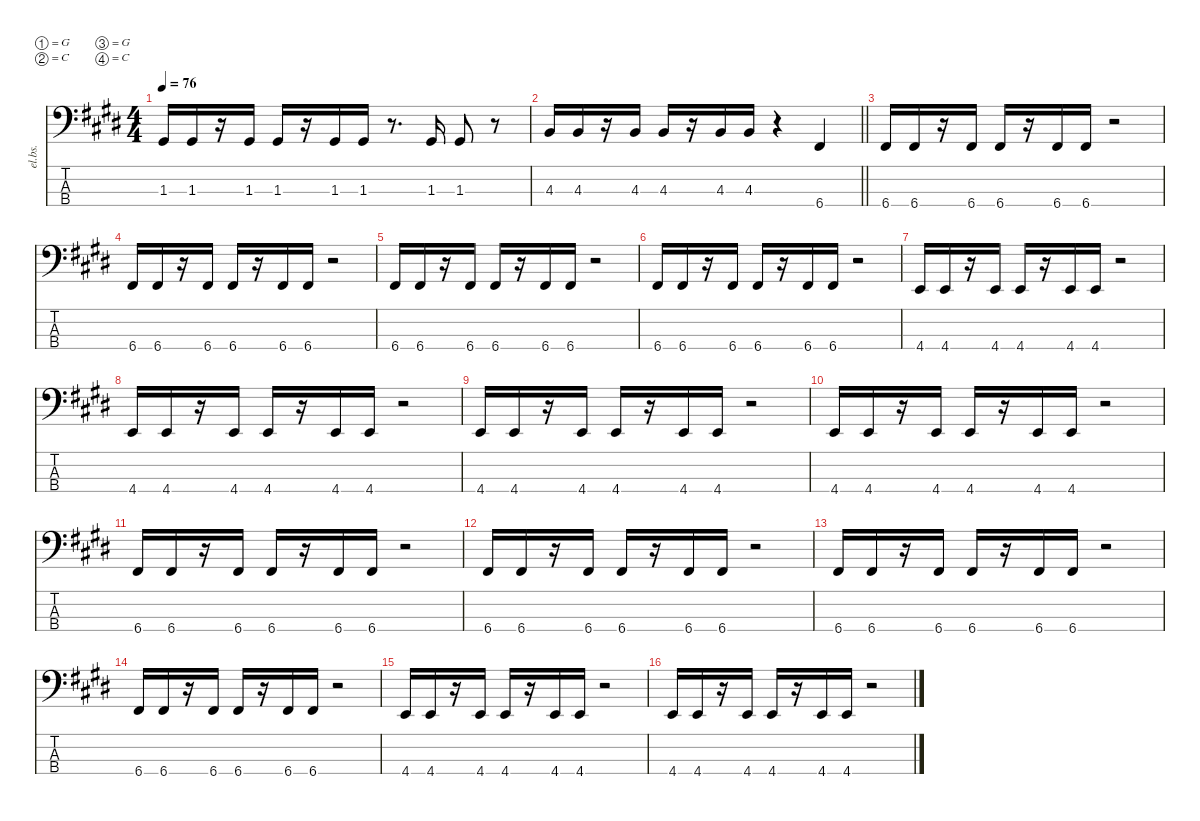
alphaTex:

\defaultSystemsLayout 4
\hideDynamics
\bracketExtendMode nobrackets
\otherSystemsTrackNameOrientation horizontal
\track ("Bass" "el.bs.") {defaultSystemsLayout 8 instrument electricbassfinger}
\staff {score tabs}
\tuning (G2 C2 G1 C1)
\ts (4 4)
\tempo 76
\clef f4
\ks e
1.3{acc #}.16{dy f beam Up} 1.3{acc #}.16{beam Up} r.16{beam Up} 1.3{acc #}.16{beam Up} 1.3{acc #}.16{beam Up} r.16{beam Up} 1.3{acc #}.16{beam Up} 1.3{acc #}.16{beam Up} r.8{d beam Up} 1.3{acc #}.16{beam Up} 1.3{acc #}.8{beam Up} r.8{beam Up} |
\barLineRight lightlight
4.3{acc forcenatural}.16{beam Up} 4.3{acc forcenatural}.16{beam Up} r.16{beam Up} 4.3{acc forcenatural}.16{beam Up} 4.3{acc forcenatural}.16{beam Up} r.16{beam Up} 4.3{acc forcenatural}.16{beam Up} 4.3{acc forcenatural}.16{beam Up} r.4{beam Up} 6.4{acc #}.4{beam Up} |
6.4{acc #}.16{beam Up} 6.4{acc #}.16{beam Up} r.16{beam Up} 6.4{acc #}.16{beam Up} 6.4{acc #}.16{beam Up} r.16{beam Up} 6.4{acc #}.16{beam Up} 6.4{acc #}.16{beam Up} r.2{beam Up} |
6.4{acc #}.16{beam Up} 6.4{acc #}.16{beam Up} r.16{beam Up} 6.4{acc #}.16{beam Up} 6.4{acc #}.16{beam Up} r.16{beam Up} 6.4{acc #}.16{beam Up} 6.4{acc #}.16{beam Up} r.2{beam Up} |
6.4{acc #}.16{beam Up} 6.4{acc #}.16{beam Up} r.16{beam Up} 6.4{acc #}.16{beam Up} 6.4{acc #}.16{beam Up} r.16{beam Up} 6.4{acc #}.16{beam Up} 6.4{acc #}.16{beam Up} r.2{beam Up} |
6.4{acc #}.16{beam Up} 6.4{acc #}.16{beam Up} r.16{beam Up} 6.4{acc #}.16{beam Up} 6.4{acc #}.16{beam Up} r.16{beam Up} 6.4{acc #}.16{beam Up} 6.4{acc #}.16{beam Up} r.2{beam Up} |
4.4{acc forcenatural}.16{beam Up} 4.4{acc forcenatural}.16{beam Up} r.16{beam Up} 4.4{acc forcenatural}.16{beam Up} 4.4{acc forcenatural}.16{beam Up} r.16{beam Up} 4.4{acc forcenatural}.16{beam Up} 4.4{acc forcenatural}.16{beam Up} r.2{beam Up} |
4.4{acc forcenatural}.16{beam Up} 4.4{acc forcenatural}.16{beam Up} r.16{beam Up} 4.4{acc forcenatural}.16{beam Up} 4.4{acc forcenatural}.16{beam Up} r.16{beam Up} 4.4{acc forcenatural}.16{beam Up} 4.4{acc forcenatural}.16{beam Up} r.2{beam Up} |
4.4{acc forcenatural}.16{beam Up} 4.4{acc forcenatural}.16{beam Up} r.16{beam Up} 4.4{acc forcenatural}.16{beam Up} 4.4{acc forcenatural}.16{beam Up} r.16{beam Up} 4.4{acc forcenatural}.16{beam Up} 4.4{acc forcenatural}.16{beam Up} r.2{beam Up} |
4.4{acc forcenatural}.16{beam Up} 4.4{acc forcenatural}.16{beam Up} r.16{beam Up} 4.4{acc forcenatural}.16{beam Up} 4.4{acc forcenatural}.16{beam Up} r.16{beam Up} 4.4{acc forcenatural}.16{beam Up} 4.4{acc forcenatural}.16{beam Up} r.2{beam Up} |
6.4{acc #}.16{beam Up} 6.4{acc #}.16{beam Up} r.16{beam Up} 6.4{acc #}.16{beam Up} 6.4{acc #}.16{beam Up} r.16{beam Up} 6.4{acc #}.16{beam Up} 6.4{acc #}.16{beam Up} r.2{beam Up} |
6.4{acc #}.16{beam Up} 6.4{acc #}.16{beam Up} r.16{beam Up} 6.4{acc #}.16{beam Up} 6.4{acc #}.16{beam Up} r.16{beam Up} 6.4{acc #}.16{beam Up} 6.4{acc #}.16{beam Up} r.2{beam Up} |
6.4{acc #}.16{beam Up} 6.4{acc #}.16{beam Up} r.16{beam Up} 6.4{acc #}.16{beam Up} 6.4{acc #}.16{beam Up} r.16{beam Up} 6.4{acc #}.16{beam Up} 6.4{acc #}.16{beam Up} r.2{beam Up} |
6.4{acc #}.16{beam Up} 6.4{acc #}.16{beam Up} r.16{beam Up} 6.4{acc #}.16{beam Up} 6.4{acc #}.16{beam Up} r.16{beam Up} 6.4{acc #}.16{beam Up} 6.4{acc #}.16{beam Up} r.2{beam Up} |
4.4{acc forcenatural}.16{beam Up} 4.4{acc forcenatural}.16{beam Up} r.16{beam Up} 4.4{acc forcenatural}.16{beam Up} 4.4{acc forcenatural}.16{beam Up} r.16{beam Up} 4.4{acc forcenatural}.16{beam Up} 4.4{acc forcenatural}.16{beam Up} r.2{beam Up} |
4.4{acc forcenatural}.16{beam Up} 4.4{acc forcenatural}.16{beam Up} r.16{beam Up} 4.4{acc forcenatural}.16{beam Up} 4.4{acc forcenatural}.16{beam Up} r.16{beam Up} 4.4{acc forcenatural}.16{beam Up} 4.4{acc forcenatural}.16{beam Up} r.2{beam Up}
